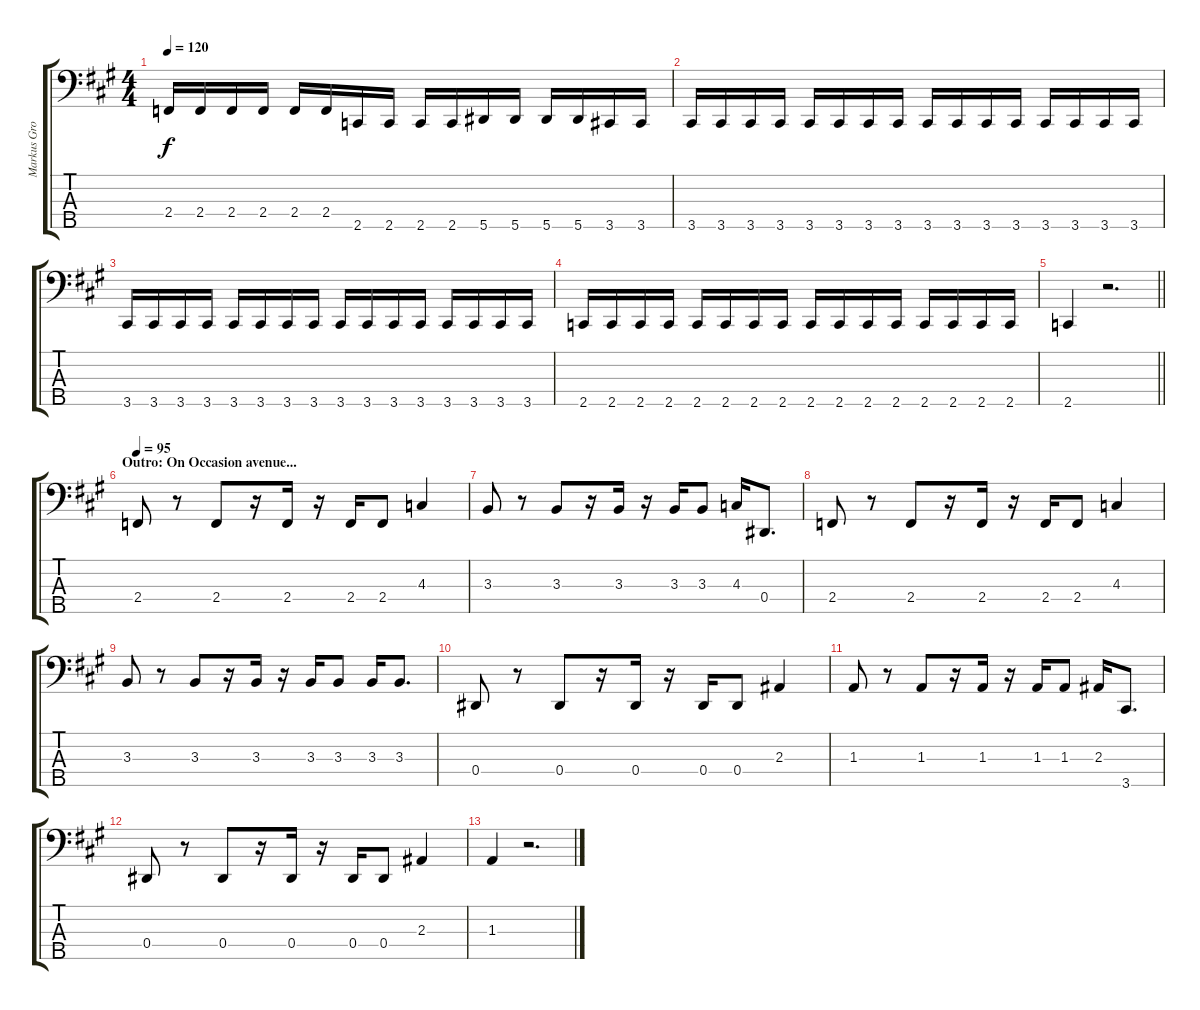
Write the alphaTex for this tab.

\track ("Markus Grosskopf" "Markus Gro") {instrument electricbassfinger}
\staff {score tabs}
\tuning (Gb2 Db2 Ab1 Eb1 Bb0) {hide}
\ts (4 4)
\tempo 120
\clef f4
\ks f#minor
2.4.16{dy f} 2.4.16 2.4.16 2.4.16 2.4.16 2.4.16 2.5.16 2.5.16 2.5.16 2.5.16 5.5.16 5.5.16 5.5.16 5.5.16 3.5.16 3.5.16 |
3.5.16 3.5.16 3.5.16 3.5.16 3.5.16 3.5.16 3.5.16 3.5.16 3.5.16 3.5.16 3.5.16 3.5.16 3.5.16 3.5.16 3.5.16 3.5.16 |
3.5.16 3.5.16 3.5.16 3.5.16 3.5.16 3.5.16 3.5.16 3.5.16 3.5.16 3.5.16 3.5.16 3.5.16 3.5.16 3.5.16 3.5.16 3.5.16 |
2.5.16 2.5.16 2.5.16 2.5.16 2.5.16 2.5.16 2.5.16 2.5.16 2.5.16 2.5.16 2.5.16 2.5.16 2.5.16 2.5.16 2.5.16 2.5.16 |
\barLineRight lightlight
2.5.4 r.2{d} |
\section ("" "Outro: On Occasion avenue...")
\tempo 95
2.4.8 r.8 2.4.8 r.16 2.4.16 r.16 2.4.16 2.4.8 4.3.4 |
3.3.8 r.8 3.3.8 r.16 3.3.16 r.16 3.3.16 3.3.8 4.3.16 0.4.8{d} |
2.4.8 r.8 2.4.8 r.16 2.4.16 r.16 2.4.16 2.4.8 4.3.4 |
3.3.8 r.8 3.3.8 r.16 3.3.16 r.16 3.3.16 3.3.8 3.3.16 3.3.8{d} |
0.4.8 r.8 0.4.8 r.16 0.4.16 r.16 0.4.16 0.4.8 2.3.4 |
1.3.8 r.8 1.3.8 r.16 1.3.16 r.16 1.3.16 1.3.8 2.3.16 3.5.8{d} |
0.4.8 r.8 0.4.8 r.16 0.4.16 r.16 0.4.16 0.4.8 2.3.4 |
1.3.4 r.2{d}
